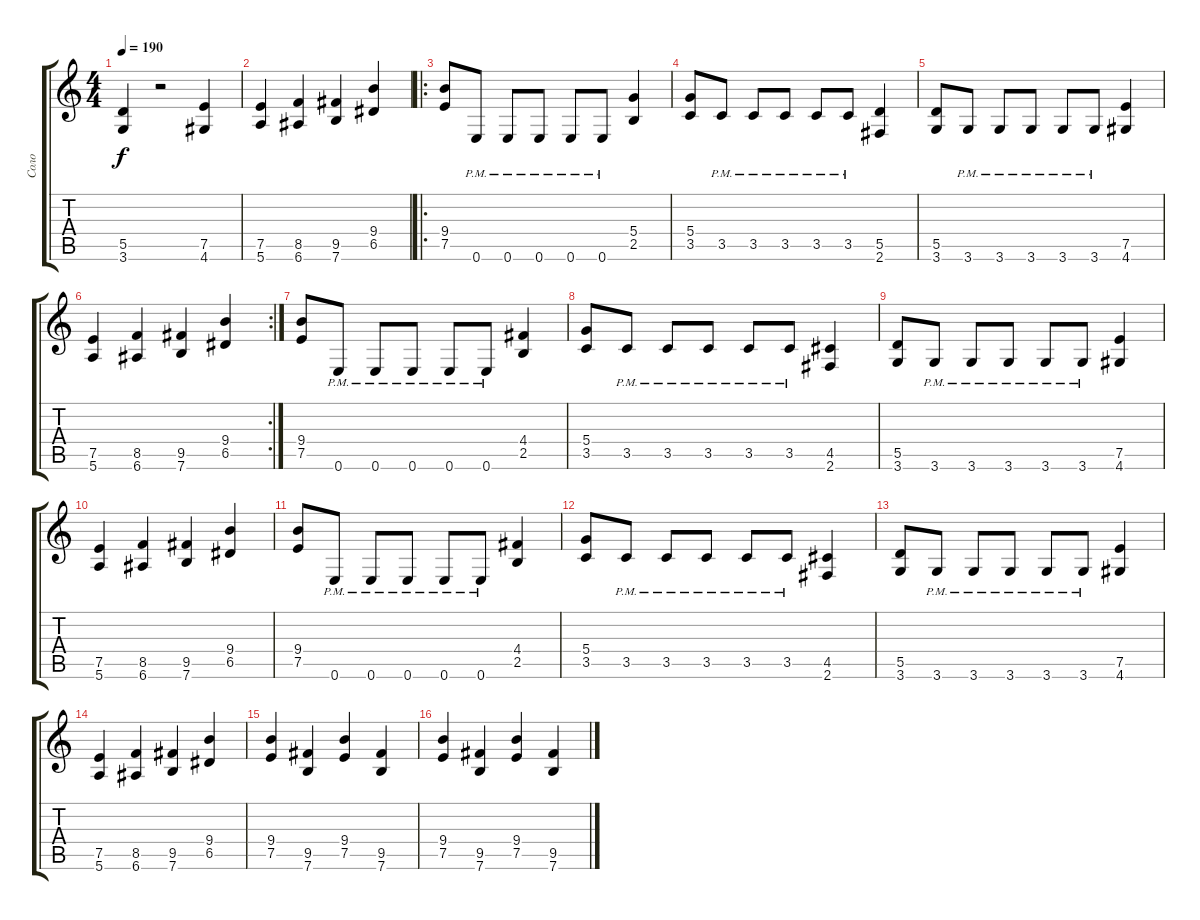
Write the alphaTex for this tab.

\track ("Соло" "Соло") {instrument distortionguitar}
\staff {score tabs}
\tuning (E4 B3 G3 D3 A2 E2) {hide}
\ts (4 4)
\tempo 190
\clef g2
\ks c
(5.5 3.6).4{dy f} r.2 (7.5 4.6).4 |
(7.5 5.6).4 (8.5 6.6).4 (9.5 7.6).4 (9.4 6.5).4 |
\ro
(9.4 7.5).8 0.6{pm}.8 0.6{pm}.8 0.6{pm}.8 0.6{pm}.8 0.6{pm}.8 (5.4 2.5).4 |
(5.4 3.5).8 3.5{pm}.8 3.5{pm}.8 3.5{pm}.8 3.5{pm}.8 3.5{pm}.8 (5.5 2.6).4 |
(5.5 3.6).8 3.6{pm}.8 3.6{pm}.8 3.6{pm}.8 3.6{pm}.8 3.6{pm}.8 (7.5 4.6).4 |
\rc 2
(7.5 5.6).4 (8.5 6.6).4 (9.5 7.6).4 (9.4 6.5).4 |
(9.4 7.5).8 0.6{pm}.8 0.6{pm}.8 0.6{pm}.8 0.6{pm}.8 0.6{pm}.8 (4.4 2.5).4 |
(5.4 3.5).8 3.5{pm}.8 3.5{pm}.8 3.5{pm}.8 3.5{pm}.8 3.5{pm}.8 (4.5 2.6).4 |
(5.5 3.6).8 3.6{pm}.8 3.6{pm}.8 3.6{pm}.8 3.6{pm}.8 3.6{pm}.8 (7.5 4.6).4 |
(7.5 5.6).4 (8.5 6.6).4 (9.5 7.6).4 (9.4 6.5).4 |
(9.4 7.5).8 0.6{pm}.8 0.6{pm}.8 0.6{pm}.8 0.6{pm}.8 0.6{pm}.8 (4.4 2.5).4 |
(5.4 3.5).8 3.5{pm}.8 3.5{pm}.8 3.5{pm}.8 3.5{pm}.8 3.5{pm}.8 (4.5 2.6).4 |
(5.5 3.6).8 3.6{pm}.8 3.6{pm}.8 3.6{pm}.8 3.6{pm}.8 3.6{pm}.8 (7.5 4.6).4 |
(7.5 5.6).4 (8.5 6.6).4 (9.5 7.6).4 (9.4 6.5).4 |
(9.4 7.5).4 (9.5 7.6).4 (9.4 7.5).4 (9.5 7.6).4 |
(9.4 7.5).4 (9.5 7.6).4 (9.4 7.5).4 (9.5 7.6).4
